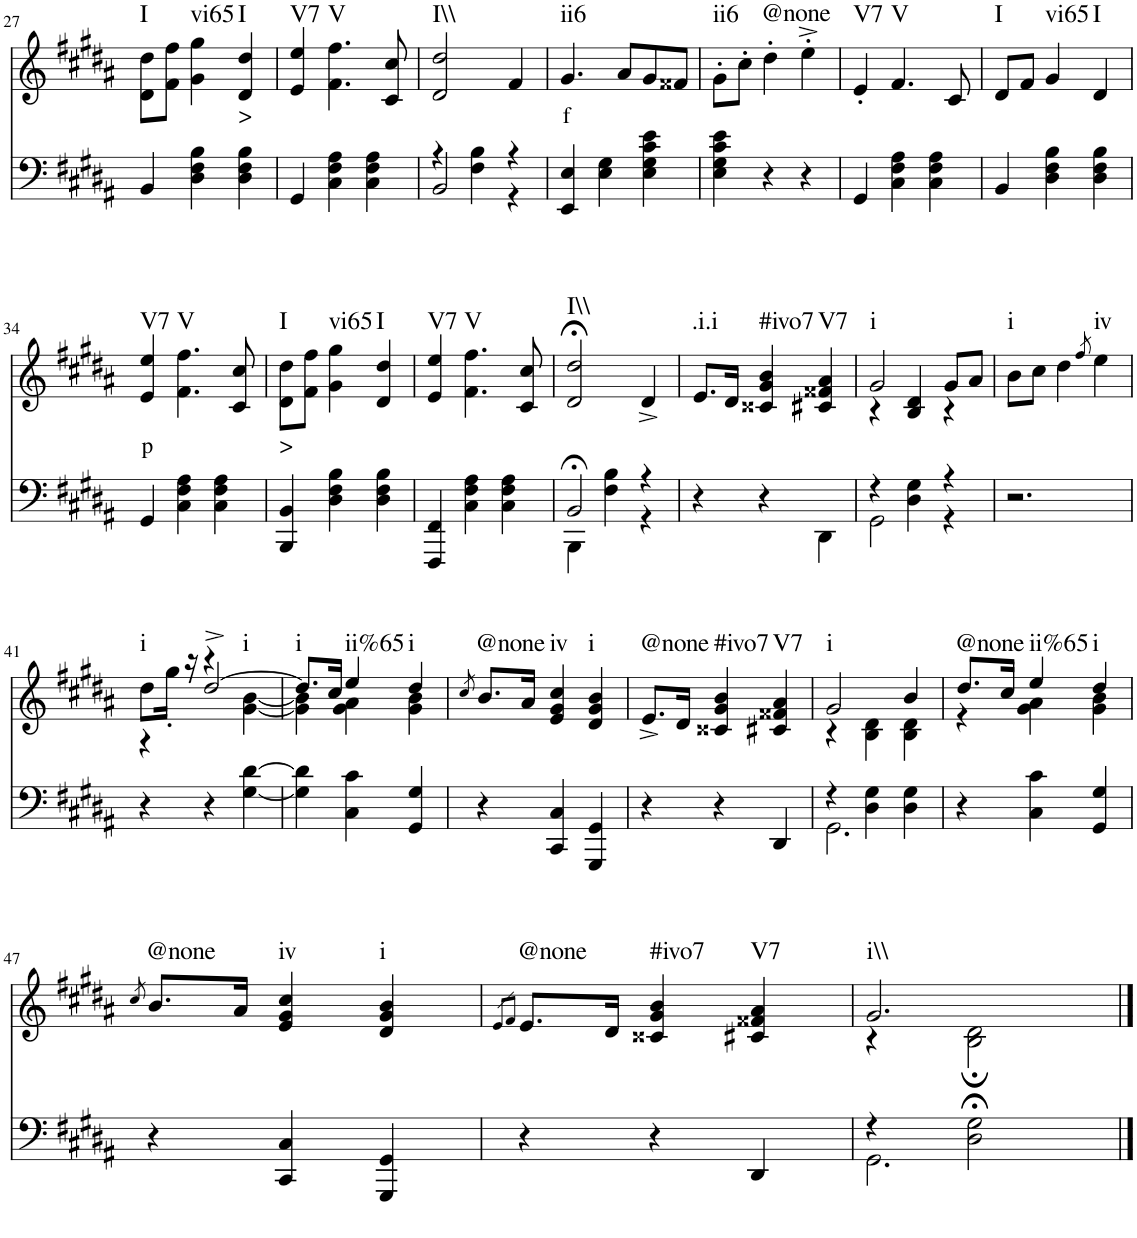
**kern	**kern	**text	**harte
*part2	*part1	*part1	*part1
*staff2	*staff1	*staff1	*
*I"Piano	*I"Piano	*	*
*I'Pno	*I'Pno	*	*
!!LO:PB:g=z
*clefF4	*clefG2	*	*
*k[f#c#g#d#a#]	*k[f#c#g#d#a#]	*	*
*g#:	*g#:	*	*
*M3/4	*M3/4	*	*
=27	=27	=27	=27
!	!	!	!LO:H:kt=I
4BB/	8d#\ 8dd#\L	.	N
.	8f#\ 8ff#\J	.	.
!	!	!	!LO:H:kt=vi65
4D#\ 4F#\ 4B\	4g#\ 4gg#\	.	N
!	!	!LO:LY:b	!LO:H:kt=I
4D#\ 4F#\ 4B\	4d#/ 4dd#/	>	N
=28	=28	=28	=28
!	!	!	!LO:H:kt=V7
4GG#/	4e/ 4ee/	.	N
!	!	!	!LO:H:kt=V
4C#\ 4F#\ 4A#\	4.f#\ 4.ff#\	.	N
4C#\ 4F#\ 4A#\	.	.	.
.	8c#/ 8cc#/	.	.
=29	=29	=29	=29
*^	*	*	*
!	!	!	!	!LO:H:kt=I\\
4r	2BB/	2d#/ 2dd#/	.	N
4F#\ 4B\	.	.	.	.
4r	4r	4f#/	.	.
=30	=30	=30	=30	=30
!	!	!	!LO:LY:b	!LO:H:kt=ii6
*v	*v	*	*	*
4EE/ 4E/	4.g#/	f	N
4E\ 4G#\	.	.	.
.	8a#/L	.	.
4E\ 4G#\ 4c#\ 4e\	8g#/	.	.
.	8f##X/J	.	.
=31	=31	=31	=31
!	!	!	!LO:H:kt=ii6
4E\ 4G#\ 4c#\ 4e\	8g#'\L	.	N
.	8cc#'\J	.	.
!	!	!	!LO:H:kt=@none
4r	4dd#'\	.	N
4r	4ee'^\	.	.
=32	=32	=32	=32
!	!	!	!LO:H:kt=V7
4GG#/	4e'/	.	N
!	!	!	!LO:H:kt=V
4C#\ 4F#\ 4A#\	4.f#/	.	N
4C#\ 4F#\ 4A#\	.	.	.
.	8c#/	.	.
=33	=33	=33	=33
!	!	!	!LO:H:kt=I
4BB/	8d#/L	.	N
.	8f#/J	.	.
!	!	!	!LO:H:kt=vi65
4D#\ 4F#\ 4B\	4g#/	.	N
!	!	!	!LO:H:kt=I
4D#\ 4F#\ 4B\	4d#/	.	N
!!LO:LB:g=z
=34	=34	=34	=34
!	!	!LO:LY:b	!LO:H:kt=V7
4GG#/	4e/ 4ee/	p	N
!	!	!	!LO:H:kt=V
4C#\ 4F#\ 4A#\	4.f#\ 4.ff#\	.	N
4C#\ 4F#\ 4A#\	.	.	.
.	8c#/ 8cc#/	.	.
=35	=35	=35	=35
!	!	!LO:LY:b	!LO:H:kt=I
4BBB/ 4BB/	8d#\ 8dd#\L	>	N
.	8f#\ 8ff#\J	.	.
!	!	!	!LO:H:kt=vi65
4D#\ 4F#\ 4B\	4g#\ 4gg#\	.	N
!	!	!	!LO:H:kt=I
4D#\ 4F#\ 4B\	4d#/ 4dd#/	.	N
=36	=36	=36	=36
!	!	!	!LO:H:kt=V7
4FFF#/ 4FF#/	4e/ 4ee/	.	N
!	!	!	!LO:H:kt=V
4C#\ 4F#\ 4A#\	4.f#\ 4.ff#\	.	N
4C#\ 4F#\ 4A#\	.	.	.
.	8c#/ 8cc#/	.	.
=37	=37	=37	=37
*^	*	*	*
!	!	!	!	!LO:H:kt=I\\
4BBB;<\	2BB/	2d#/;< 2dd#/;<	.	N
4F#\ 4B\	.	.	.	.
4r	4r	4d#^/	.	.
=38	=38	=38	=38	=38
!	!	!	!	!LO:H:kt=.i.i
*v	*v	*	*	*
4r	8.e/L	.	N
.	16d#/Jk	.	.
!	!	!	!LO:H:kt=#ivo7
4r	4c##X/ 4g#/ 4b/	.	N
!	!	!	!LO:H:kt=V7
4DD#\	4c#X/ 4f##X/ 4a#/	.	N
=39	=39	=39	=39
*^	*^	*	*
!	!	!	!	!	!LO:H:kt=i
4r	2GG#\	2g#/	4r	.	N
4D#\ 4G#\	.	.	4B/ 4d#/	.	.
4r	4r	8g#/L	4r	.	.
.	.	8a#/J	.	.	.
*v	*v	*	*	*	*
*	*v	*v	*	*
=40	=40	=40	=40
!	!	!	!LO:H:kt=i
2.r	8b\L	.	N
.	8cc#\J	.	.
.	4dd#\	.	.
.	8qff#/	.	.
!	!	!	!LO:H:kt=iv
.	4ee\	.	N
!!LO:LB:g=z
=41	=41	=41	=41
*	*^	*	*
!	!	!	!	!LO:H:kt=i
4r	8dd#\L	4r	.	N
.	16gg#'\Jk	.	.	.
.	16r	.	.	.
4r	4r	[2dd#^/	.	.
!	!	!	!	!LO:H:kt=i
[4G#\ [4d#\	[4g#\ [4b\	.	.	N
=42	=42	=42	=42	=42
!	!	!	!	!LO:H:kt=i
4G#\] 4d#\]	8.dd#/L]	4g#\] 4b\]	.	N
.	16cc#/Jk	.	.	.
!	!	!	!	!LO:H:kt=ii%65
4C#\ 4c#\	4ee/	4g#\ 4a#\	.	N
!	!	!	!	!LO:H:kt=i
4GG#/ 4G#/	4dd#/	4g#\ 4b\	.	N
*	*v	*v	*	*
=43	=43	=43	=43
.	8qcc#/	.	.
!	!	!	!LO:H:kt=@none
4r	8.b/L	.	N
.	16a#/Jk	.	.
!	!	!	!LO:H:kt=iv
4CC#/ 4C#/	4e/ 4g#/ 4cc#/	.	N
!	!	!	!LO:H:kt=i
4GGG#/ 4GG#/	4d#/ 4g#/ 4b/	.	N
=44	=44	=44	=44
!	!	!	!LO:H:kt=@none
4r	8.e^/L	.	N
.	16d#/Jk	.	.
!	!	!	!LO:H:kt=#ivo7
4r	4c##X/ 4g#/ 4b/	.	N
!	!	!	!LO:H:kt=V7
4DD#/	4c#X/ 4f##X/ 4a#/	.	N
=45	=45	=45	=45
*^	*^	*	*
!	!	!	!	!	!LO:H:kt=i
4r	2.GG#\	2g#/	4r	.	N
4D#\ 4G#\	.	.	4B\ 4d#\	.	.
4D#\ 4G#\	.	4b/	4B\ 4d#\	.	.
*v	*v	*	*	*	*
=46	=46	=46	=46	=46
!	!	!	!	!LO:H:kt=@none
4r	8.dd#/L	4r	.	N
.	16cc#/Jk	.	.	.
!	!	!	!	!LO:H:kt=ii%65
4C#\ 4c#\	4ee/	4g#\ 4a#\	.	N
!	!	!	!	!LO:H:kt=i
4GG#/ 4G#/	4dd#/	4g#\ 4b\	.	N
*	*v	*v	*	*
!!LO:LB:g=z
=47	=47	=47	=47
.	8qcc#/	.	.
!	!	!	!LO:H:kt=@none
4r	8.b/L	.	N
.	16a#/Jk	.	.
!	!	!	!LO:H:kt=iv
4CC#/ 4C#/	4e/ 4g#/ 4cc#/	.	N
!	!	!	!LO:H:kt=i
4GGG#/ 4GG#/	4d#/ 4g#/ 4b/	.	N
=48	=48	=48	=48
.	8qe/L	.	.
.	8qf#/J	.	.
!	!	!	!LO:H:kt=@none
4r	8.e/L	.	N
.	16d#/Jk	.	.
!	!	!	!LO:H:kt=#ivo7
4r	4c##X/ 4g#/ 4b/	.	N
!	!	!	!LO:H:kt=V7
4DD#/	4c#X/ 4f##X/ 4a#/	.	N
=49	=49	=49	=49
*^	*^	*	*
!	!	!	!	!	!LO:H:kt=i\\
4r	2.GG#\	2.g#/	4r	.	N
2D#\;< 2G#\;<	.	.	2B\; 2d#\;	.	.
*v	*v	*	*	*	*
*	*v	*v	*	*
==	==	==	==
*-	*-	*-	*-
